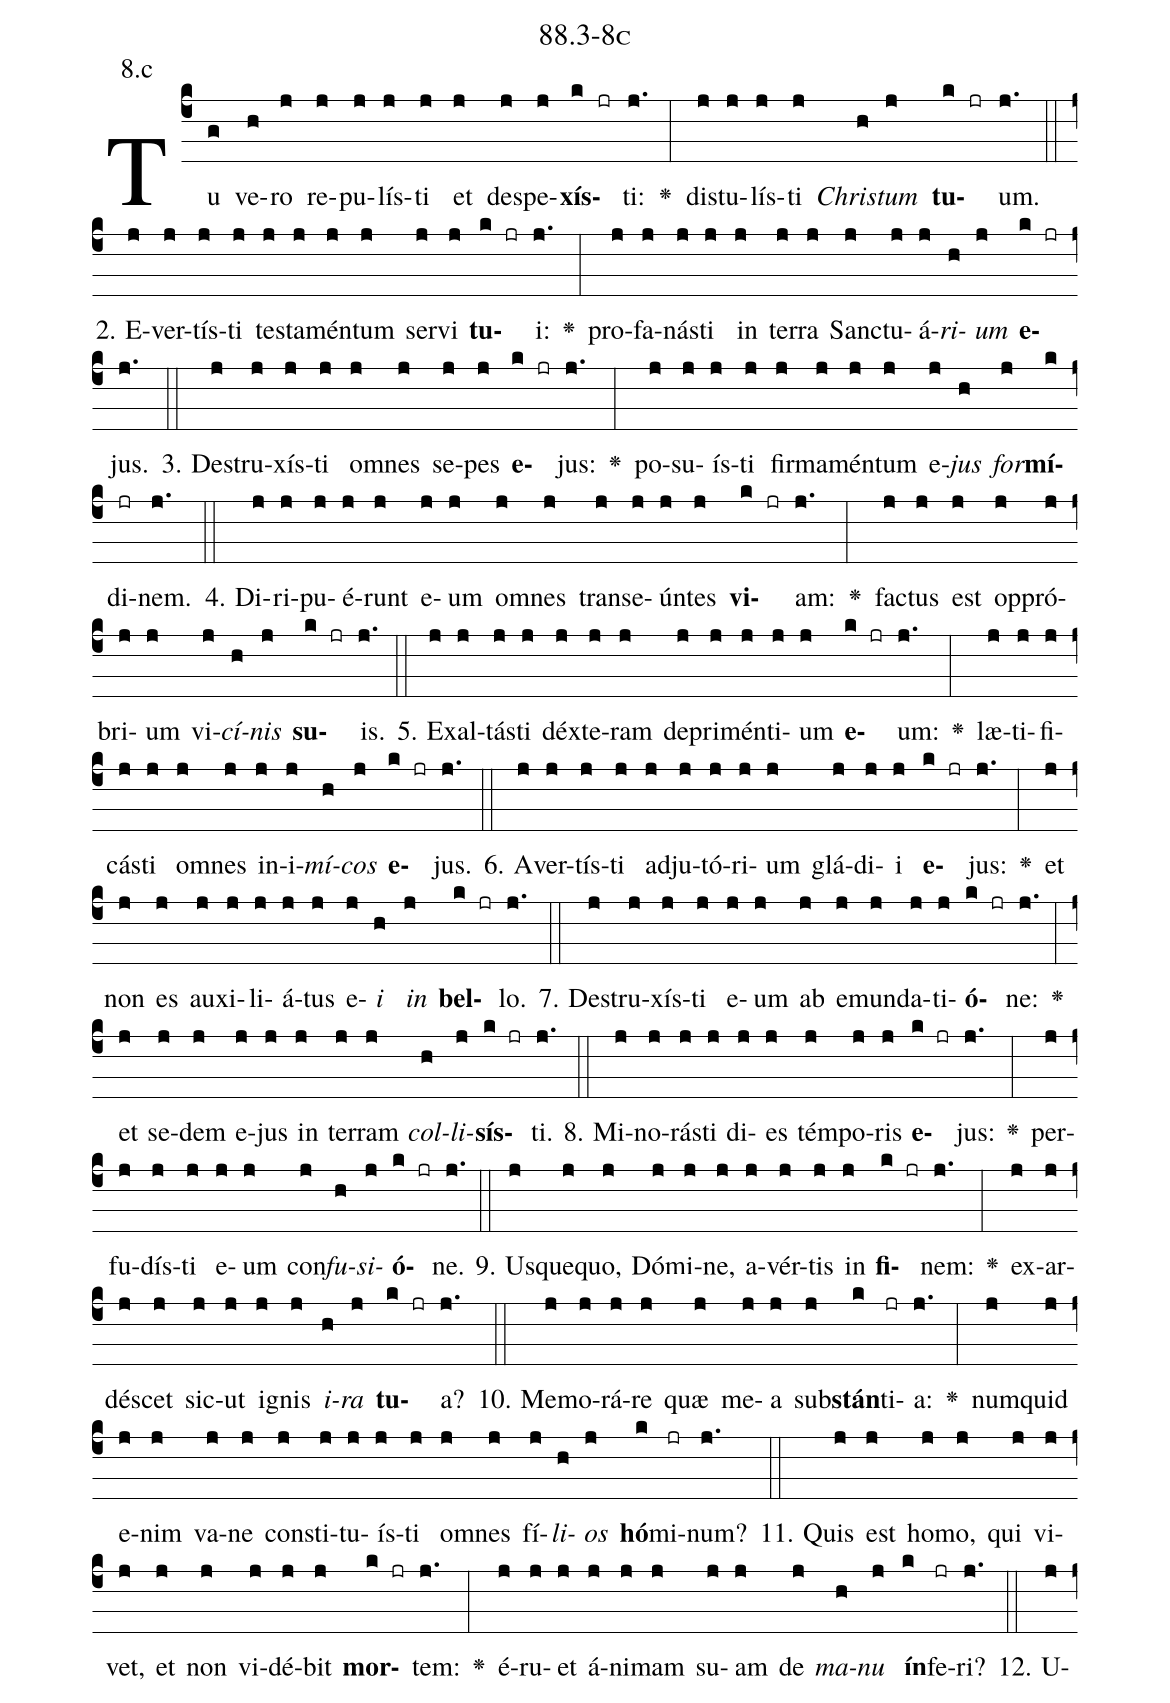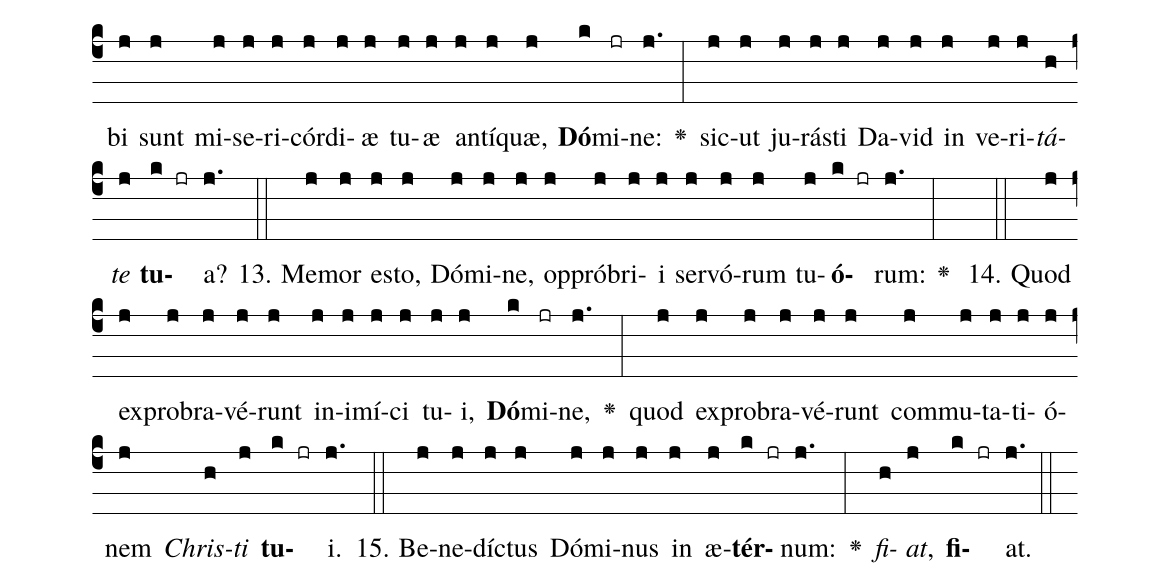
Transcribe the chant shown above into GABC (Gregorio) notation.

name: 88.3-8c;
annotation: 8.c;
%%
(c4)Tu(g) ve(h)ro(j) re(j)pu(j)lís(j)ti(j) et(j) de(j)spe(j)<b>xís</b>(k jr)ti:(j.) <v>\greheightstar</v>(:) dis(j)tu(j)lís(j)ti(j) <i>Chris</i>(h)<i>tum</i>(j) <b>tu</b>(k jr)um.(j.) (::)
2. E(j)ver(j)tís(j)ti(j) tes(j)ta(j)mén(j)tum(j) ser(j)vi(j) <b>tu</b>(k jr)i:(j.) <v>\greheightstar</v>(:) pro(j)fa(j)nás(j)ti(j) in(j) ter(j)ra(j) Sanc(j)tu(j)á(j)<i>ri</i>(h)<i>um</i>(j) <b>e</b>(k jr)jus.(j.) (::)
3. De(j)stru(j)xís(j)ti(j) om(j)nes(j) se(j)pes(j) <b>e</b>(k jr)jus:(j.) <v>\greheightstar</v>(:) po(j)su(j)ís(j)ti(j) fir(j)ma(j)mén(j)tum(j) e(j)<i>jus</i>(h) <i>for</i>(j)<b>mí</b>(k)di(jr)nem.(j.) (::)
4. Di(j)ri(j)pu(j)é(j)runt(j) e(j)um(j) om(j)nes(j) trans(j)e(j)ún(j)tes(j) <b>vi</b>(k jr)am:(j.) <v>\greheightstar</v>(:) fac(j)tus(j) est(j) op(j)pró(j)bri(j)um(j) vi(j)<i>cí</i>(h)<i>nis</i>(j) <b>su</b>(k jr)is.(j.) (::)
5. Ex(j)al(j)tás(j)ti(j) déx(j)te(j)ram(j) de(j)pri(j)mén(j)ti(j)um(j) <b>e</b>(k jr)um:(j.) <v>\greheightstar</v>(:) læ(j)ti(j)fi(j)cás(j)ti(j) om(j)nes(j) in(j)i(j)<i>mí</i>(h)<i>cos</i>(j) <b>e</b>(k jr)jus.(j.) (::)
6. A(j)ver(j)tís(j)ti(j) ad(j)ju(j)tó(j)ri(j)um(j) glá(j)di(j)i(j) <b>e</b>(k jr)jus:(j.) <v>\greheightstar</v>(:) et(j) non(j) es(j) au(j)xi(j)li(j)á(j)tus(j) e(j)<i>i</i>(h) <i>in</i>(j) <b>bel</b>(k jr)lo.(j.) (::)
7. De(j)stru(j)xís(j)ti(j) e(j)um(j) ab(j) e(j)mun(j)da(j)ti(j)<b>ó</b>(k jr)ne:(j.) <v>\greheightstar</v>(:) et(j) se(j)dem(j) e(j)jus(j) in(j) ter(j)ram(j) <i>col</i>(h)<i>li</i>(j)<b>sís</b>(k jr)ti.(j.) (::)
8. Mi(j)no(j)rás(j)ti(j) di(j)es(j) tém(j)po(j)ris(j) <b>e</b>(k jr)jus:(j.) <v>\greheightstar</v>(:) per(j)fu(j)dís(j)ti(j) e(j)um(j) con(j)<i>fu</i>(h)<i>si</i>(j)<b>ó</b>(k jr)ne.(j.) (::)
9. Us(j)que(j)quo,(j) Dó(j)mi(j)ne,(j) a(j)vér(j)tis(j) in(j) <b>fi</b>(k jr)nem:(j.) <v>\greheightstar</v>(:) ex(j)ar(j)dé(j)scet(j) sic(j)ut(j) i(j)gnis(j) <i>i</i>(h)<i>ra</i>(j) <b>tu</b>(k jr)a?(j.) (::)
10. Me(j)mo(j)rá(j)re(j) quæ(j) me(j)a(j) sub(j)<b>stán</b>(k)ti(jr)a:(j.) <v>\greheightstar</v>(:) num(j)quid(j) e(j)nim(j) va(j)ne(j) con(j)sti(j)tu(j)ís(j)ti(j) om(j)nes(j) fí(j)<i>li</i>(h)<i>os</i>(j) <b>hó</b>(k)mi(jr)num?(j.) (::)
11. Quis(j) est(j) ho(j)mo,(j) qui(j) vi(j)vet,(j) et(j) non(j) vi(j)dé(j)bit(j) <b>mor</b>(k jr)tem:(j.) <v>\greheightstar</v>(:) é(j)ru(j)et(j) á(j)ni(j)mam(j) su(j)am(j) de(j) <i>ma</i>(h)<i>nu</i>(j) <b>ín</b>(k)fe(jr)ri?(j.) (::)
12. U(j)bi(j) sunt(j) mi(j)se(j)ri(j)cór(j)di(j)æ(j) tu(j)æ(j) an(j)tí(j)quæ,(j) <b>Dó</b>(k)mi(jr)ne:(j.) <v>\greheightstar</v>(:) sic(j)ut(j) ju(j)rás(j)ti(j) Da(j)vid(j) in(j) ve(j)ri(j)<i>tá</i>(h)<i>te</i>(j) <b>tu</b>(k jr)a?(j.) (::)
13. Me(j)mor(j) es(j)to,(j) Dó(j)mi(j)ne,(j) op(j)pró(j)bri(j)i(j) ser(j)vó(j)rum(j) tu(j)<b>ó</b>(k jr)rum:(j.) <v>\greheightstar</v>(:)  (::)
14. Quod(j) ex(j)pro(j)bra(j)vé(j)runt(j) in(j)i(j)mí(j)ci(j) tu(j)i,(j) <b>Dó</b>(k)mi(jr)ne,(j.) <v>\greheightstar</v>(:) quod(j) ex(j)pro(j)bra(j)vé(j)runt(j) com(j)mu(j)ta(j)ti(j)ó(j)nem(j) <i>Chris</i>(h)<i>ti</i>(j) <b>tu</b>(k jr)i.(j.) (::)
15. Be(j)ne(j)díc(j)tus(j) Dó(j)mi(j)nus(j) in(j) æ(j)<b>tér</b>(k jr)num:(j.) <v>\greheightstar</v>(:) <i>fi</i>(h)<i>at</i>,(j) <b>fi</b>(k jr)at.(j.) (::)
